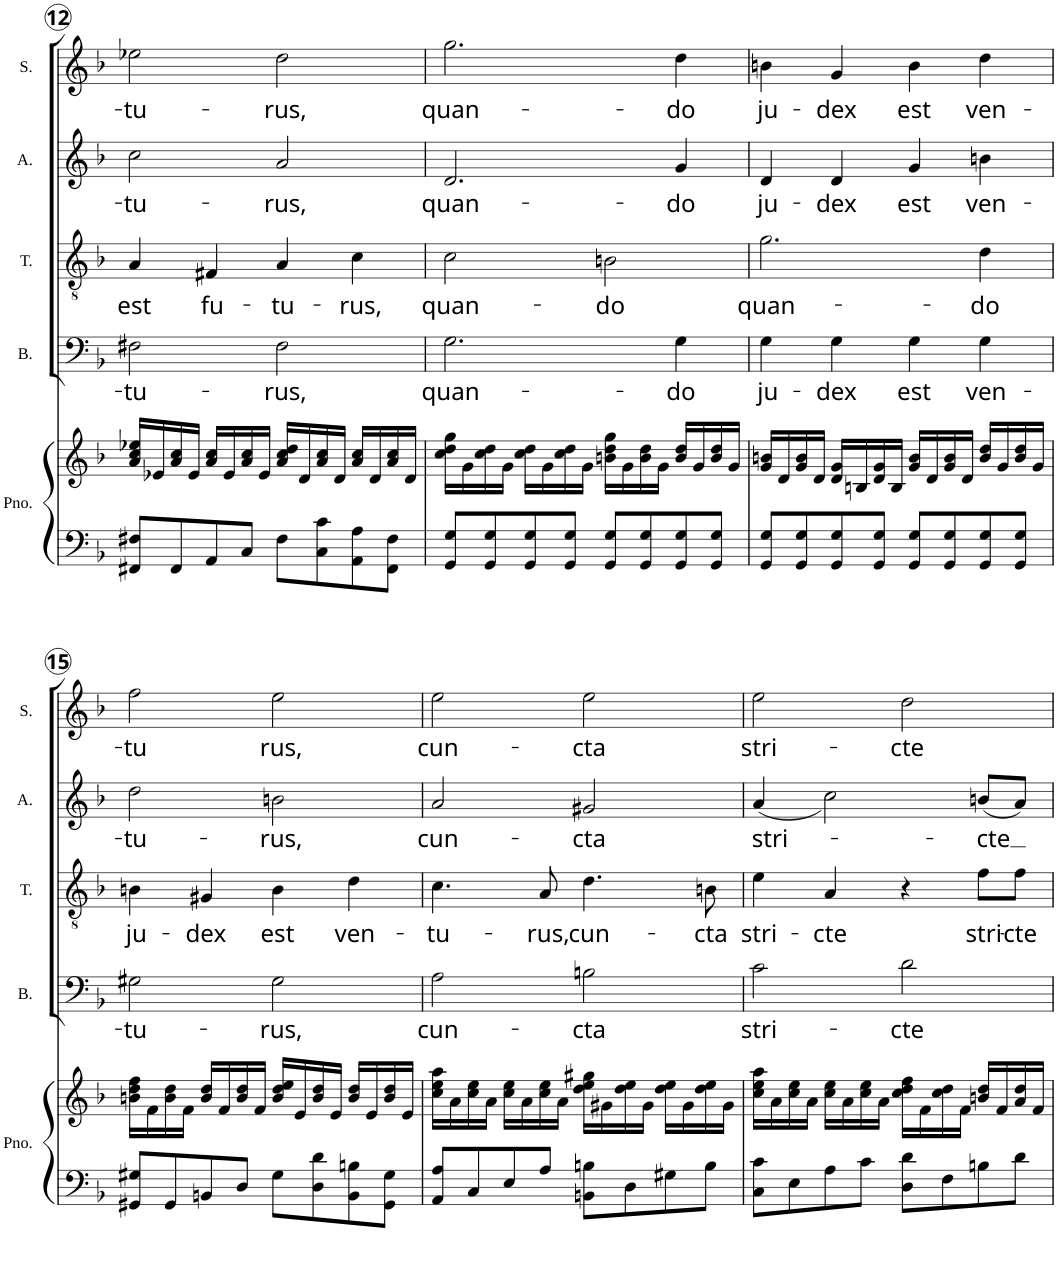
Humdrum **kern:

**kern	**kern	**kern	**text	**kern	**text	**kern	**text	**kern	**text
*part5	*part5	*part4	*part4	*part3	*part3	*part2	*part2	*part1	*part1
*staff6	*staff5	*staff4	*staff4	*staff3	*staff3	*staff2	*staff2	*staff1	*staff1
*I"Piano	*	*I"Bass	*	*I"Tenor	*	*I"Alto	*	*I"Soprano	*
*I'Pno.	*	*I'B.	*	*I'T.	*	*I'A.	*	*I'S.	*
!!LO:PB:g=z
*clefF4	*clefG2	*clefF4	*	*clefGv2	*	*clefG2	*	*clefG2	*
*k[b-]	*k[b-]	*k[b-]	*	*k[b-]	*	*k[b-]	*	*k[b-]	*
*F:	*F:	*F:	*	*F:	*	*F:	*	*F:	*
*M4/4	*M4/4	*M4/4	*	*M4/4	*	*M4/4	*	*M4/4	*
*met(c)	*met(c)	*met(c)	*	*met(c)	*	*met(c)	*	*met(c)	*
=12	=12	=12	=12	=12	=12	=12	=12	=12	=12
!	!	!	!LO:LY:b	!	!LO:LY:b	!	!LO:LY:b	!	!LO:LY:b
8FF#X/ 8F#X/L	16a/ 16cc/ 16ee-X/LL	2F#X\	-tu-	4A/	est	2cc\	-tu-	2ee-X\	-tu-
.	16e-X/	.	.	.	.	.	.	.	.
8FF#/	16a/ 16cc/	.	.	.	.	.	.	.	.
.	16e-/JJ	.	.	.	.	.	.	.	.
!	!	!	!	!	!LO:LY:b	!	!	!	!
8AA/	16a/ 16cc/LL	.	.	4F#X/	fu-	.	.	.	.
.	16e-/	.	.	.	.	.	.	.	.
8C/J	16a/ 16cc/	.	.	.	.	.	.	.	.
.	16e-/JJ	.	.	.	.	.	.	.	.
!	!	!	!LO:LY:b	!	!LO:LY:b	!	!LO:LY:b	!	!LO:LY:b
8F#\L	16a/ 16cc/ 16dd/LL	2F#\	-rus,	4A/	-tu-	2a/	-rus,	2dd\	-rus,
.	16d/	.	.	.	.	.	.	.	.
8C\ 8c\	16a/ 16cc/	.	.	.	.	.	.	.	.
.	16d/JJ	.	.	.	.	.	.	.	.
!	!	!	!	!	!LO:LY:b	!	!	!	!
8AA\ 8A\	16a/ 16cc/LL	.	.	4c\	-rus,	.	.	.	.
.	16d/	.	.	.	.	.	.	.	.
8FF#\ 8F#\J	16a/ 16cc/	.	.	.	.	.	.	.	.
.	16d/JJ	.	.	.	.	.	.	.	.
=13	=13	=13	=13	=13	=13	=13	=13	=13	=13
!	!	!	!LO:LY:b	!	!LO:LY:b	!	!LO:LY:b	!	!LO:LY:b
8GG/ 8G/L	16cc\ 16dd\ 16gg\LL	2.G\	quan-	2c\	quan-	2.d/	quan-	2.gg\	quan-
.	16g\	.	.	.	.	.	.	.	.
8GG/ 8G/	16cc\ 16dd\	.	.	.	.	.	.	.	.
.	16g\JJ	.	.	.	.	.	.	.	.
8GG/ 8G/	16cc\ 16dd\LL	.	.	.	.	.	.	.	.
.	16g\	.	.	.	.	.	.	.	.
8GG/ 8G/J	16cc\ 16dd\	.	.	.	.	.	.	.	.
.	16g\JJ	.	.	.	.	.	.	.	.
!	!	!	!	!	!LO:LY:b	!	!	!	!
8GG/ 8G/L	16bn\ 16dd\ 16gg\LL	.	.	2Bn\	-do	.	.	.	.
.	16g\	.	.	.	.	.	.	.	.
8GG/ 8G/	16b\ 16dd\	.	.	.	.	.	.	.	.
.	16g\JJ	.	.	.	.	.	.	.	.
!	!	!	!LO:LY:b	!	!	!	!LO:LY:b	!	!LO:LY:b
8GG/ 8G/	16b/ 16dd/LL	4G\	-do	.	.	4g/	-do	4dd\	-do
.	16g/	.	.	.	.	.	.	.	.
8GG/ 8G/J	16b/ 16dd/	.	.	.	.	.	.	.	.
.	16g/JJ	.	.	.	.	.	.	.	.
=14	=14	=14	=14	=14	=14	=14	=14	=14	=14
!	!	!	!LO:LY:b	!	!LO:LY:b	!	!LO:LY:b	!	!LO:LY:b
8GG/ 8G/L	16g/ 16bn/LL	4G\	ju-	2.g\	quan-	4d/	ju-	4bn\	ju-
.	16d/	.	.	.	.	.	.	.	.
8GG/ 8G/	16g/ 16b/	.	.	.	.	.	.	.	.
.	16d/JJ	.	.	.	.	.	.	.	.
!	!	!	!LO:LY:b	!	!	!	!LO:LY:b	!	!LO:LY:b
8GG/ 8G/	16d/ 16g/LL	4G\	-dex	.	.	4d/	-dex	4g/	-dex
.	16Bn/	.	.	.	.	.	.	.	.
8GG/ 8G/J	16d/ 16g/	.	.	.	.	.	.	.	.
.	16B/JJ	.	.	.	.	.	.	.	.
!	!	!	!LO:LY:b	!	!	!	!LO:LY:b	!	!LO:LY:b
8GG/ 8G/L	16g/ 16b/LL	4G\	est	.	.	4g/	est	4b\	est
.	16d/	.	.	.	.	.	.	.	.
8GG/ 8G/	16g/ 16b/	.	.	.	.	.	.	.	.
.	16d/JJ	.	.	.	.	.	.	.	.
!	!	!	!LO:LY:b	!	!LO:LY:b	!	!LO:LY:b	!	!LO:LY:b
8GG/ 8G/	16b/ 16dd/LL	4G\	ven-	4d\	-do	4bn\	ven-	4dd\	ven-
.	16g/	.	.	.	.	.	.	.	.
8GG/ 8G/J	16b/ 16dd/	.	.	.	.	.	.	.	.
.	16g/JJ	.	.	.	.	.	.	.	.
!!LO:LB:g=z
=15	=15	=15	=15	=15	=15	=15	=15	=15	=15
!	!	!	!LO:LY:b	!	!LO:LY:b	!	!LO:LY:b	!	!LO:LY:b
8GG#X/ 8G#X/L	16bn\ 16dd\ 16ff\LL	2G#X\	-tu-	4Bn\	ju-	2dd\	-tu-	2ff\	-tu
.	16f\	.	.	.	.	.	.	.	.
8GG#/	16b\ 16dd\	.	.	.	.	.	.	.	.
.	16f\JJ	.	.	.	.	.	.	.	.
!	!	!	!	!	!LO:LY:b	!	!	!	!
8BBn/	16b/ 16dd/LL	.	.	4G#X/	-dex	.	.	.	.
.	16f/	.	.	.	.	.	.	.	.
8D/J	16b/ 16dd/	.	.	.	.	.	.	.	.
.	16f/JJ	.	.	.	.	.	.	.	.
!	!	!	!LO:LY:b	!	!LO:LY:b	!	!LO:LY:b	!	!LO:LY:b
8G#\L	16b/ 16dd/ 16ee/LL	2G#\	-rus,	4B\	est	2bn\	-rus,	2ee\	rus,
.	16e/	.	.	.	.	.	.	.	.
8D\ 8d\	16b/ 16dd/	.	.	.	.	.	.	.	.
.	16e/JJ	.	.	.	.	.	.	.	.
!	!	!	!	!	!LO:LY:b	!	!	!	!
8BB\ 8Bn\	16b/ 16dd/LL	.	.	4d\	ven-	.	.	.	.
.	16e/	.	.	.	.	.	.	.	.
8GG#\ 8G#\J	16b/ 16dd/	.	.	.	.	.	.	.	.
.	16e/JJ	.	.	.	.	.	.	.	.
=16	=16	=16	=16	=16	=16	=16	=16	=16	=16
!	!	!	!LO:LY:b	!	!LO:LY:b	!	!LO:LY:b	!	!LO:LY:b
8AA/ 8A/L	16cc\ 16ee\ 16aa\LL	2A\	cun-	4.c\	-tu-	2a/	cun-	2ee\	cun-
.	16a\	.	.	.	.	.	.	.	.
8C/	16cc\ 16ee\	.	.	.	.	.	.	.	.
.	16a\JJ	.	.	.	.	.	.	.	.
8E/	16cc\ 16ee\LL	.	.	.	.	.	.	.	.
.	16a\	.	.	.	.	.	.	.	.
!	!	!	!	!	!LO:LY:b	!	!	!	!
8A/J	16cc\ 16ee\	.	.	8A/	-rus,	.	.	.	.
.	16a\JJ	.	.	.	.	.	.	.	.
!	!	!	!LO:LY:b	!	!LO:LY:b	!	!LO:LY:b	!	!LO:LY:b
8BBn\ 8Bn\L	16dd\ 16ee\ 16gg#X\LL	2Bn\	-cta	4.d\	cun-	2g#X/	-cta	2ee\	-cta
.	16g#X\	.	.	.	.	.	.	.	.
8D\	16dd\ 16ee\	.	.	.	.	.	.	.	.
.	16g#\JJ	.	.	.	.	.	.	.	.
8G#X\	16dd\ 16ee\LL	.	.	.	.	.	.	.	.
.	16g#\	.	.	.	.	.	.	.	.
!	!	!	!	!	!LO:LY:b	!	!	!	!
8B\J	16dd\ 16ee\	.	.	8Bn\	-cta	.	.	.	.
.	16g#\JJ	.	.	.	.	.	.	.	.
=17	=17	=17	=17	=17	=17	=17	=17	=17	=17
!	!	!	!LO:LY:b	!	!LO:LY:b	!	!LO:LY:b	!	!LO:LY:b
8C\ 8c\L	16cc\ 16ee\ 16aa\LL	2c\	stri-	4e\	stri-	(<4a/	stri-	2ee\	stri-
.	16a\	.	.	.	.	.	.	.	.
8E\	16cc\ 16ee\	.	.	.	.	.	.	.	.
.	16a\JJ	.	.	.	.	.	.	.	.
!	!	!	!	!	!LO:LY:b	!	!	!	!
8A\	16cc\ 16ee\LL	.	.	4A/	-cte	2cc\)	.	.	.
.	16a\	.	.	.	.	.	.	.	.
8c\J	16cc\ 16ee\	.	.	.	.	.	.	.	.
.	16a\JJ	.	.	.	.	.	.	.	.
!	!	!	!LO:LY:b	!	!	!	!	!	!LO:LY:b
8D\ 8d\L	16cc\ 16dd\ 16ff\LL	2d\	-cte	4r	.	.	.	2dd\	-cte
.	16f\	.	.	.	.	.	.	.	.
8F\	16cc\ 16dd\	.	.	.	.	.	.	.	.
.	16f\JJ	.	.	.	.	.	.	.	.
!	!	!	!	!	!LO:LY:b	!	!LO:LY:b	!	!
8Bn\	16bn/ 16dd/LL	.	.	8f\L	stri-	(<8bn/L	-cte	.	.
.	16f/	.	.	.	.	.	.	.	.
!	!	!	!	!	!LO:LY:b	!	!	!	!
8d\J	16a/ 16dd/	.	.	8f\J	-cte	8a/J)	.	.	.
.	16f/JJ	.	.	.	.	.	.	.	.
=	=	=	=	=	=	=	=	=	=
*-	*-	*-	*-	*-	*-	*-	*-	*-	*-
